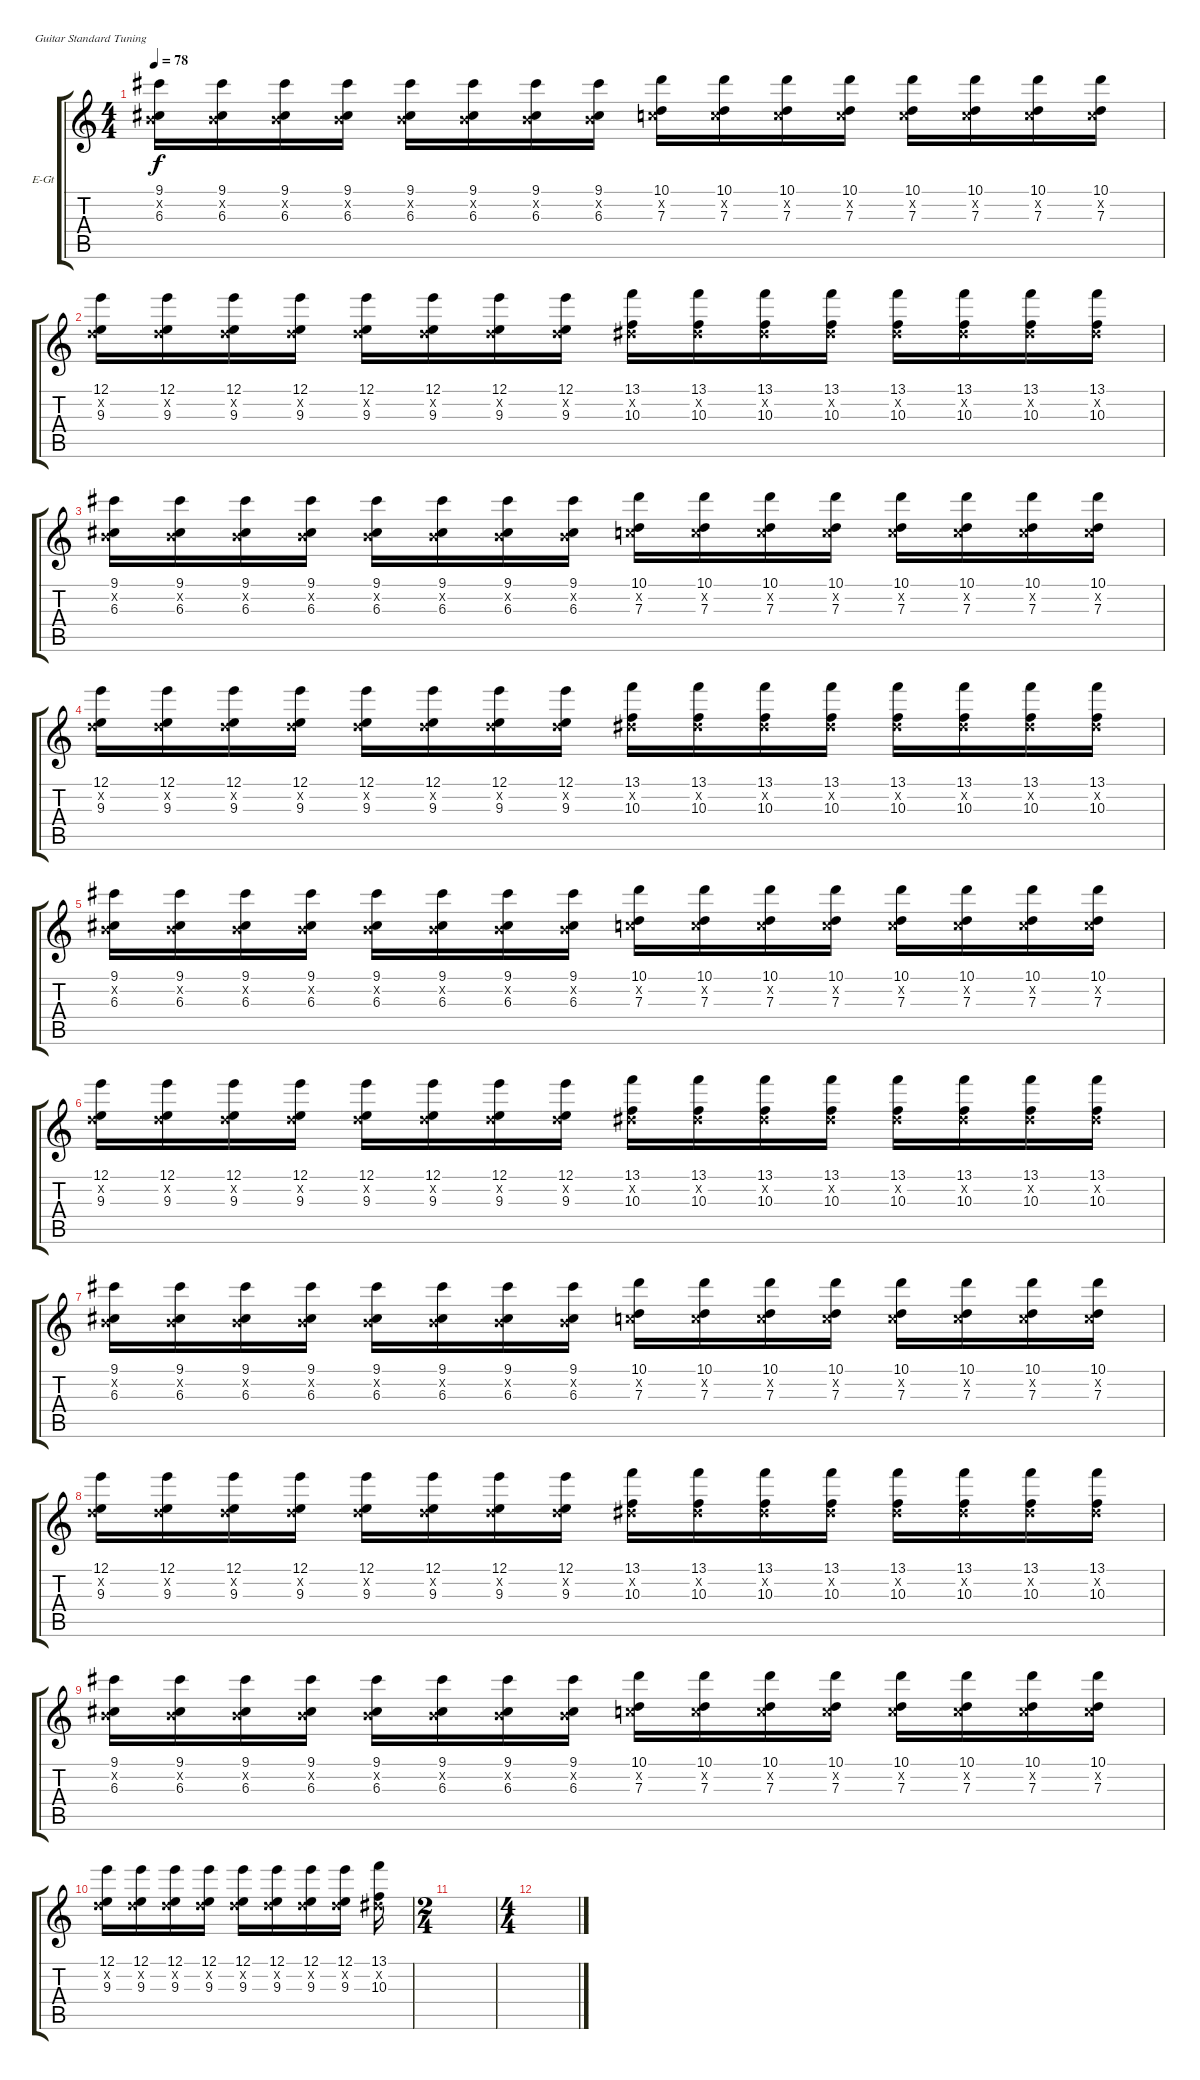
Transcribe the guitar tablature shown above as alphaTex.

\defaultSystemsLayout 4
\bracketExtendMode groupsimilarinstruments
\firstSystemTrackNameOrientation horizontal
\otherSystemsTrackNameOrientation horizontal
\track ("Electric Guitar" "E-Gt") {instrument distortionguitar}
\staff {score tabs}
\tuning (E4 B3 G3 D3 A2 E2)
\ts (4 4)
\tempo 78
\clef g2
\scale
0.333333
\ks c
(9.1 0.2{x} 6.3).16{dy f} (9.1 0.2{x} 6.3).16 (9.1 0.2{x} 6.3).16 (9.1 0.2{x} 6.3).16 (9.1 0.2{x} 6.3).16 (9.1 0.2{x} 6.3).16 (9.1 0.2{x} 6.3).16 (9.1 0.2{x} 6.3).16 (10.1 1.2{x} 7.3).16 (10.1 1.2{x} 7.3).16 (10.1 1.2{x} 7.3).16 (10.1 1.2{x} 7.3).16 (10.1 1.2{x} 7.3).16 (10.1 1.2{x} 7.3).16 (10.1 1.2{x} 7.3).16 (10.1 1.2{x} 7.3).16 |
\scale
0.333333 (12.1 3.2{x} 9.3).16 (12.1 3.2{x} 9.3).16 (12.1 3.2{x} 9.3).16 (12.1 3.2{x} 9.3).16 (12.1 3.2{x} 9.3).16 (12.1 3.2{x} 9.3).16 (12.1 3.2{x} 9.3).16 (12.1 3.2{x} 9.3).16 (13.1 4.2{x} 10.3).16 (13.1 4.2{x} 10.3).16 (13.1 4.2{x} 10.3).16 (13.1 4.2{x} 10.3).16 (13.1 4.2{x} 10.3).16 (13.1 4.2{x} 10.3).16 (13.1 4.2{x} 10.3).16 (13.1 4.2{x} 10.3).16 |
\scale
0.333333 (9.1 0.2{x} 6.3).16 (9.1 0.2{x} 6.3).16 (9.1 0.2{x} 6.3).16 (9.1 0.2{x} 6.3).16 (9.1 0.2{x} 6.3).16 (9.1 0.2{x} 6.3).16 (9.1 0.2{x} 6.3).16 (9.1 0.2{x} 6.3).16 (10.1 1.2{x} 7.3).16 (10.1 1.2{x} 7.3).16 (10.1 1.2{x} 7.3).16 (10.1 1.2{x} 7.3).16 (10.1 1.2{x} 7.3).16 (10.1 1.2{x} 7.3).16 (10.1 1.2{x} 7.3).16 (10.1 1.2{x} 7.3).16 |
\scale
0.333333 (12.1 3.2{x} 9.3).16 (12.1 3.2{x} 9.3).16 (12.1 3.2{x} 9.3).16 (12.1 3.2{x} 9.3).16 (12.1 3.2{x} 9.3).16 (12.1 3.2{x} 9.3).16 (12.1 3.2{x} 9.3).16 (12.1 3.2{x} 9.3).16 (13.1 4.2{x} 10.3).16 (13.1 4.2{x} 10.3).16 (13.1 4.2{x} 10.3).16 (13.1 4.2{x} 10.3).16 (13.1 4.2{x} 10.3).16 (13.1 4.2{x} 10.3).16 (13.1 4.2{x} 10.3).16 (13.1 4.2{x} 10.3).16 |
\scale
0.333333 (9.1 0.2{x} 6.3).16 (9.1 0.2{x} 6.3).16 (9.1 0.2{x} 6.3).16 (9.1 0.2{x} 6.3).16 (9.1 0.2{x} 6.3).16 (9.1 0.2{x} 6.3).16 (9.1 0.2{x} 6.3).16 (9.1 0.2{x} 6.3).16 (10.1 1.2{x} 7.3).16 (10.1 1.2{x} 7.3).16 (10.1 1.2{x} 7.3).16 (10.1 1.2{x} 7.3).16 (10.1 1.2{x} 7.3).16 (10.1 1.2{x} 7.3).16 (10.1 1.2{x} 7.3).16 (10.1 1.2{x} 7.3).16 |
\scale
0.333333 (12.1 3.2{x} 9.3).16 (12.1 3.2{x} 9.3).16 (12.1 3.2{x} 9.3).16 (12.1 3.2{x} 9.3).16 (12.1 3.2{x} 9.3).16 (12.1 3.2{x} 9.3).16 (12.1 3.2{x} 9.3).16 (12.1 3.2{x} 9.3).16 (13.1 4.2{x} 10.3).16 (13.1 4.2{x} 10.3).16 (13.1 4.2{x} 10.3).16 (13.1 4.2{x} 10.3).16 (13.1 4.2{x} 10.3).16 (13.1 4.2{x} 10.3).16 (13.1 4.2{x} 10.3).16 (13.1 4.2{x} 10.3).16 |
\scale
0.333333 (9.1 0.2{x} 6.3).16 (9.1 0.2{x} 6.3).16 (9.1 0.2{x} 6.3).16 (9.1 0.2{x} 6.3).16 (9.1 0.2{x} 6.3).16 (9.1 0.2{x} 6.3).16 (9.1 0.2{x} 6.3).16 (9.1 0.2{x} 6.3).16 (10.1 1.2{x} 7.3).16 (10.1 1.2{x} 7.3).16 (10.1 1.2{x} 7.3).16 (10.1 1.2{x} 7.3).16 (10.1 1.2{x} 7.3).16 (10.1 1.2{x} 7.3).16 (10.1 1.2{x} 7.3).16 (10.1 1.2{x} 7.3).16 |
\scale
0.333333 (12.1 3.2{x} 9.3).16 (12.1 3.2{x} 9.3).16 (12.1 3.2{x} 9.3).16 (12.1 3.2{x} 9.3).16 (12.1 3.2{x} 9.3).16 (12.1 3.2{x} 9.3).16 (12.1 3.2{x} 9.3).16 (12.1 3.2{x} 9.3).16 (13.1 4.2{x} 10.3).16 (13.1 4.2{x} 10.3).16 (13.1 4.2{x} 10.3).16 (13.1 4.2{x} 10.3).16 (13.1 4.2{x} 10.3).16 (13.1 4.2{x} 10.3).16 (13.1 4.2{x} 10.3).16 (13.1 4.2{x} 10.3).16 |
\scale
0.333333 (9.1 0.2{x} 6.3).16 (9.1 0.2{x} 6.3).16 (9.1 0.2{x} 6.3).16 (9.1 0.2{x} 6.3).16 (9.1 0.2{x} 6.3).16 (9.1 0.2{x} 6.3).16 (9.1 0.2{x} 6.3).16 (9.1 0.2{x} 6.3).16 (10.1 1.2{x} 7.3).16 (10.1 1.2{x} 7.3).16 (10.1 1.2{x} 7.3).16 (10.1 1.2{x} 7.3).16 (10.1 1.2{x} 7.3).16 (10.1 1.2{x} 7.3).16 (10.1 1.2{x} 7.3).16 (10.1 1.2{x} 7.3).16 |
\scale
0.333333 (12.1 3.2{x} 9.3).16 (12.1 3.2{x} 9.3).16 (12.1 3.2{x} 9.3).16 (12.1 3.2{x} 9.3).16 (12.1 3.2{x} 9.3).16 (12.1 3.2{x} 9.3).16 (12.1 3.2{x} 9.3).16 (12.1 3.2{x} 9.3).16 (13.1 4.2{x} 10.3).16 |
\ts (2 4)
\scale
0.333333 |
\ts (4 4)
\scale
0.333333 |
\scale
0.333333 |
\scale
0.333333 |
\scale
0.333333 |
\scale
0.333333
